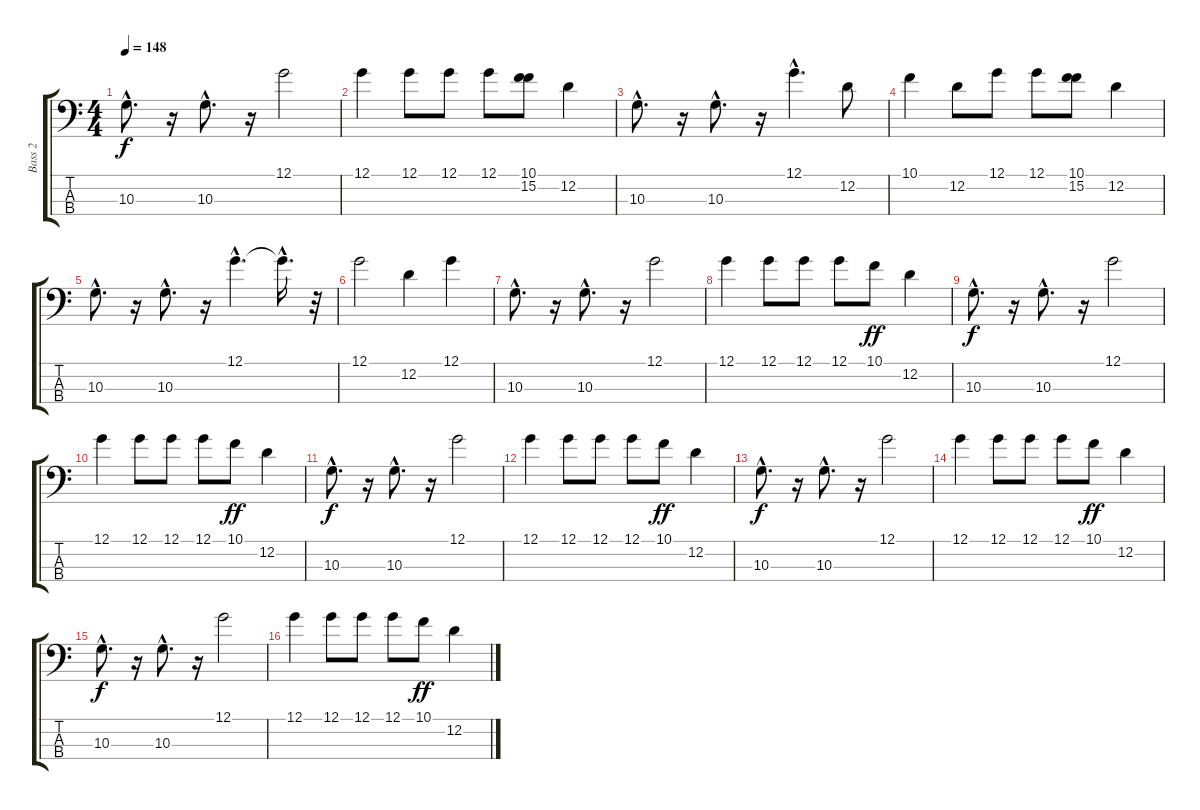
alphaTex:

\track ("Bass 2" "Bass 2") {instrument fretlessbass}
\staff {score tabs}
\tuning (G2 D2 A1 E1) {hide}
\ts (4 4)
\tempo 148
\clef f4
\ks c
10.3{hac}.8{d dy f} r.16 10.3{hac}.8{d} r.16 12.1.2 |
12.1.4 12.1.8 12.1.8 12.1.8 (10.1 15.2).8 12.2.4 |
10.3{hac}.8{d} r.16 10.3{hac}.8{d} r.16 12.1{hac}.4{d} 12.2.8 |
10.1.4 12.2.8 12.1.8 12.1.8 (10.1 15.2).8 12.2.4 |
10.3{hac}.8{d} r.16 10.3{hac}.8{d} r.16 12.1{hac}.4{d} 12.1{hac t}.16{d} r.32 |
12.1.2 12.2.4 12.1.4 |
10.3{hac}.8{d} r.16 10.3{hac}.8{d} r.16 12.1.2 |
12.1.4 12.1.8 12.1.8 12.1.8 10.1.8{dy ff} 12.2.4 |
10.3{hac}.8{d dy f} r.16 10.3{hac}.8{d} r.16 12.1.2 |
12.1.4 12.1.8 12.1.8 12.1.8 10.1.8{dy ff} 12.2.4 |
10.3{hac}.8{d dy f} r.16 10.3{hac}.8{d} r.16 12.1.2 |
12.1.4 12.1.8 12.1.8 12.1.8 10.1.8{dy ff} 12.2.4 |
10.3{hac}.8{d dy f} r.16 10.3{hac}.8{d} r.16 12.1.2 |
12.1.4 12.1.8 12.1.8 12.1.8 10.1.8{dy ff} 12.2.4 |
10.3{hac}.8{d dy f} r.16 10.3{hac}.8{d} r.16 12.1.2 |
12.1.4 12.1.8 12.1.8 12.1.8 10.1.8{dy ff} 12.2.4
